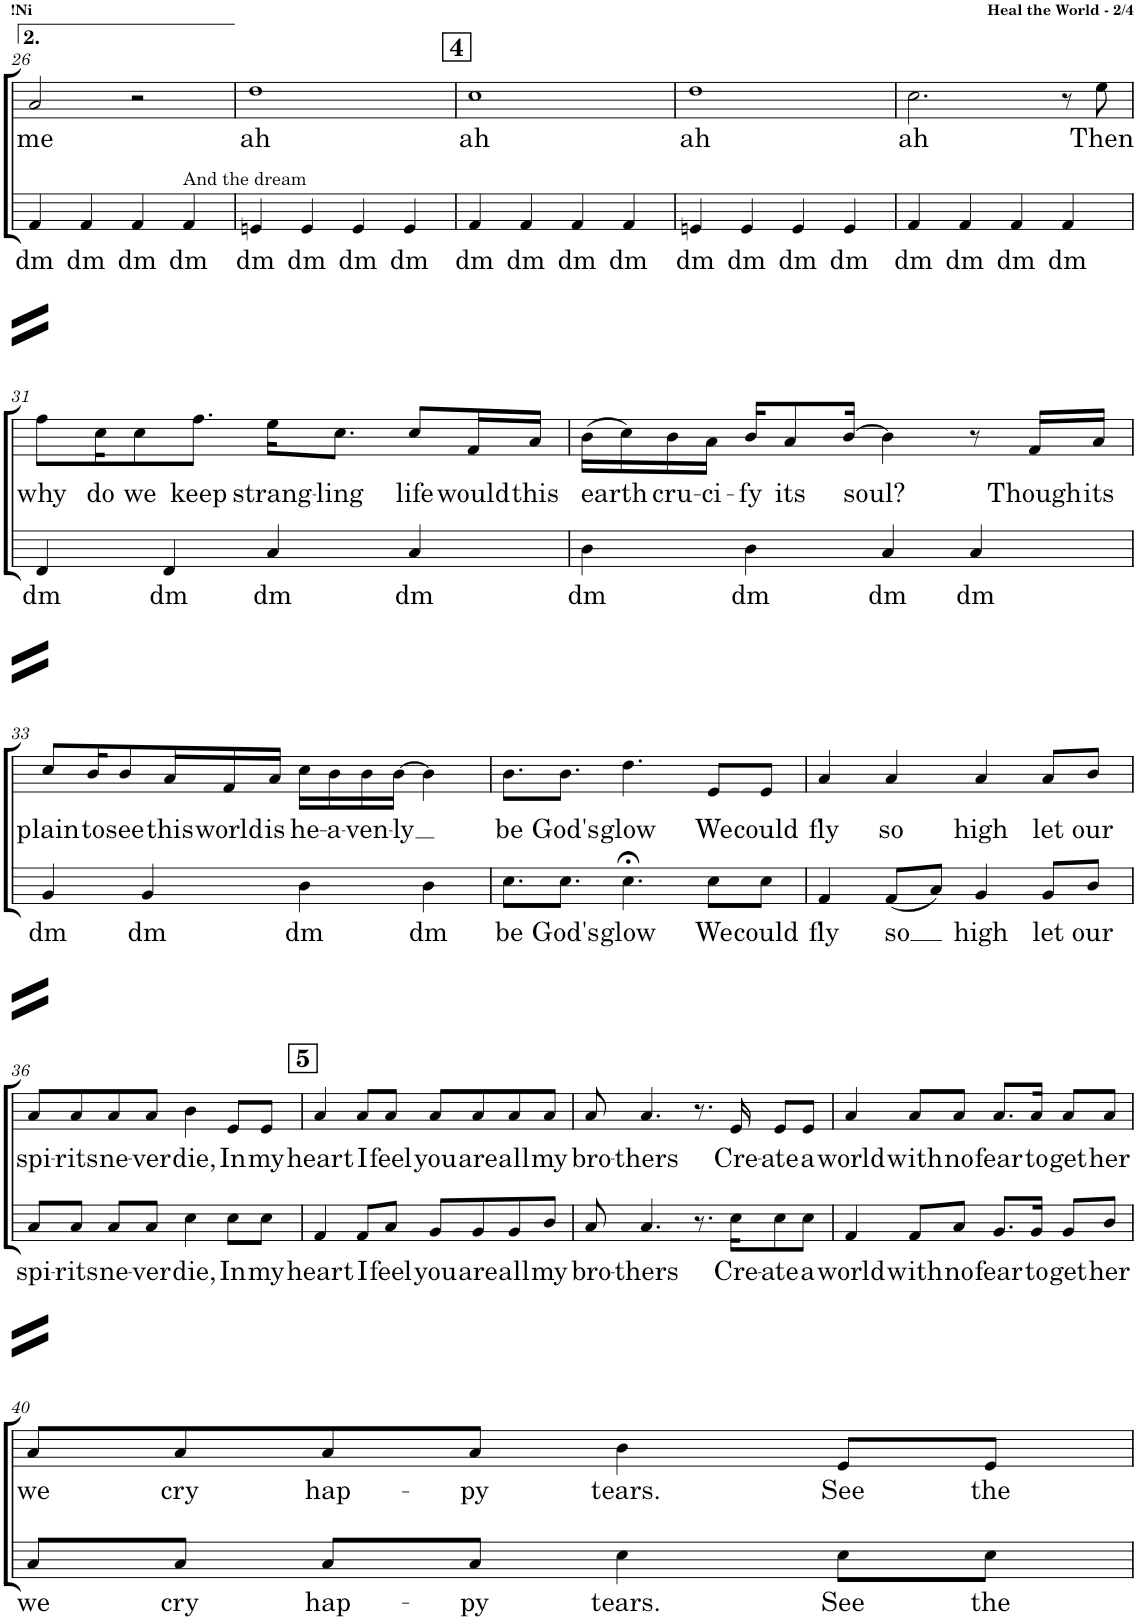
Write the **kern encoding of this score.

**kern	**text	**kern	**text
*part2	*part2	*part1	*part1
*staff2	*staff2	*staff1	*staff1
*I"Bass	*	*I"Tenor	*
!!LO:PB:g=z
*clefF4	*	*clefGv2	*
*k[f#c#g#]	*	*k[f#c#g#]	*
*M4/4	*	*M4/4	*
=26	=26	=26	=26
!	!LO:LY:b	!	!LO:LY:b
4AA/	dm	2A/	me
!	!LO:LY:b	!	!
4AA/	dm	.	.
!	!LO:LY:b	!	!
4AA/	dm	2r	.
!LO:TX:a:t=And the dream	!	!	!
!	!LO:LY:b	!	!
4AA/	dm	.	.
=27	=27	=27	=27
!	!LO:LY:b	!	!LO:LY:b
4GGn/	dm	1d	ah
!	!LO:LY:b	!	!
4GG/	dm	.	.
!	!LO:LY:b	!	!
4GG/	dm	.	.
!	!LO:LY:b	!	!
4GG/	dm	.	.
!!LO:REH:place=s1:a:B:cj:fs=14:t=4
=28	=28	=28	=28
!	!LO:LY:b	!	!LO:LY:b
4AA/	dm	1c#	ah
!	!LO:LY:b	!	!
4AA/	dm	.	.
!	!LO:LY:b	!	!
4AA/	dm	.	.
!	!LO:LY:b	!	!
4AA/	dm	.	.
=29	=29	=29	=29
!	!LO:LY:b	!	!LO:LY:b
4GGn/	dm	1d	ah
!	!LO:LY:b	!	!
4GG/	dm	.	.
!	!LO:LY:b	!	!
4GG/	dm	.	.
!	!LO:LY:b	!	!
4GG/	dm	.	.
=30	=30	=30	=30
!	!LO:LY:b	!	!LO:LY:b
4AA/	dm	2.c#\	ah
!	!LO:LY:b	!	!
4AA/	dm	.	.
!	!LO:LY:b	!	!
4AA/	dm	.	.
!	!LO:LY:b	!	!
4AA/	dm	8r	.
!	!	!	!LO:LY:b
.	.	8e\	Then
!!LO:LB:g=z
=31	=31	=31	=31
!	!LO:LY:b	!	!LO:LY:b
4FF#/	dm	8f#\L	why
!	!	!	!LO:LY:b
.	.	16c#\K	do
!	!	!	!LO:LY:b
.	.	8c#\	we
!	!LO:LY:b	!	!
4FF#/	dm	.	.
!	!	!	!LO:LY:b
.	.	8.f#\J	keep
!	!LO:LY:b	!	!LO:LY:b
4C#/	dm	16e\KL	strang-
!	!	!	!LO:LY:b
.	.	8.c#\J	-ling
!	!LO:LY:b	!	!LO:LY:b
4C#/	dm	8c#/L	life
!	!	!	!LO:LY:b
.	.	16F#/L	would
!	!	!	!LO:LY:b
.	.	16A/JJ	this
=32	=32	=32	=32
!	!LO:LY:b	!	!LO:LY:b
4D\	dm	(16B\LL	earth
.	.	16c#\)	.
!	!	!	!LO:LY:b
.	.	16B\	cru-
!	!	!	!LO:LY:b
.	.	16A\JJ	-ci-
!	!LO:LY:b	!	!LO:LY:b
4D\	dm	16B/KL	-fy
!	!	!	!LO:LY:b
.	.	8A/	its
!	!	!	!LO:LY:b
.	.	[16B/Jk	soul?
!	!LO:LY:b	!	!
4C#/	dm	4B\]	.
!	!LO:LY:b	!	!
4C#/	dm	8r	.
!	!	!	!LO:LY:b
.	.	16F#/LL	Though
!	!	!	!LO:LY:b
.	.	16A/JJ	its
!!LO:LB:g=z
=33	=33	=33	=33
!	!LO:LY:b	!	!LO:LY:b
4BB/	dm	8c#/L	plain
!	!	!	!LO:LY:b
.	.	16B/K	to
!	!	!	!LO:LY:b
.	.	8B/	see
!	!LO:LY:b	!	!
4BB/	dm	.	.
!	!	!	!LO:LY:b
.	.	16A/L	this
!	!	!	!LO:LY:b
.	.	16F#/	world
!	!	!	!LO:LY:b
.	.	16A/JJ	is
!	!LO:LY:b	!	!LO:LY:b
4D\	dm	16c#\LL	he-
!	!	!	!LO:LY:b
.	.	16B\	-a-
!	!	!	!LO:LY:b
.	.	16B\	-ven-
!	!	!	!LO:LY:b
.	.	[16B\JJ	-ly
!	!LO:LY:b	!	!
4D\	dm	4B\]	.
=34	=34	=34	=34
!	!LO:LY:b	!	!LO:LY:b
8.E\L	be	8.B\L	be
!	!LO:LY:b	!	!LO:LY:b
8.E\J	God's	8.B\J	God's
!	!LO:LY:b	!	!LO:LY:b
4.E;<\	glow	4.d\	glow
!	!LO:LY:b	!	!LO:LY:b
8E\L	We	8E/L	We
!	!LO:LY:b	!	!LO:LY:b
8E\J	could	8E/J	could
=35	=35	=35	=35
!	!LO:LY:b	!	!LO:LY:b
4AA/	fly	4A/	fly
!	!LO:LY:b	!	!LO:LY:b
(8AA/L	so	4A/	so
8C#/J)	.	.	.
!	!LO:LY:b	!	!LO:LY:b
4BB/	high	4A/	high
!	!LO:LY:b	!	!LO:LY:b
8BB/L	let	8A/L	let
!	!LO:LY:b	!	!LO:LY:b
8D/J	our	8B/J	our
!!LO:LB:g=z
=36	=36	=36	=36
!	!LO:LY:b	!	!LO:LY:b
8C#/L	spi-	8A/L	spi-
!	!LO:LY:b	!	!LO:LY:b
8C#/J	-rits	8A/	-rits
!	!LO:LY:b	!	!LO:LY:b
8C#/L	ne-	8A/	ne-
!	!LO:LY:b	!	!LO:LY:b
8C#/J	-ver	8A/J	-ver
!	!LO:LY:b	!	!LO:LY:b
4E\	die,	4B\	die,
!	!LO:LY:b	!	!LO:LY:b
8E\L	In	8E/L	In
!	!LO:LY:b	!	!LO:LY:b
8E\J	my	8E/J	my
!!LO:REH:place=s1:a:B:cj:fs=14:t=5
=37	=37	=37	=37
!	!LO:LY:b	!	!LO:LY:b
4AA/	heart	4A/	heart
!	!LO:LY:b	!	!LO:LY:b
8AA/L	I	8A/L	I
!	!LO:LY:b	!	!LO:LY:b
8C#/J	feel	8A/J	feel
!	!LO:LY:b	!	!LO:LY:b
8BB/L	you	8A/L	you
!	!LO:LY:b	!	!LO:LY:b
8BB/	are	8A/	are
!	!LO:LY:b	!	!LO:LY:b
8BB/	all	8A/	all
!	!LO:LY:b	!	!LO:LY:b
8D/J	my	8A/J	my
=38	=38	=38	=38
!	!LO:LY:b	!	!LO:LY:b
8C#/	bro-	8A/	bro-
!	!LO:LY:b	!	!LO:LY:b
4.C#/	-thers	4.A/	-thers
8.r	.	8.r	.
!	!LO:LY:b	!	!LO:LY:b
16E\KL	Cre-	16E/	Cre-
!	!LO:LY:b	!	!LO:LY:b
8E\	-ate	8E/L	-ate
!	!LO:LY:b	!	!LO:LY:b
8E\J	a	8E/J	a
=39	=39	=39	=39
!	!LO:LY:b	!	!LO:LY:b
4AA/	world	4A/	world
!	!LO:LY:b	!	!LO:LY:b
8AA/L	with	8A/L	with
!	!LO:LY:b	!	!LO:LY:b
8C#/J	no	8A/J	no
!	!LO:LY:b	!	!LO:LY:b
8.BB/L	fear	8.A/L	fear
!	!LO:LY:b	!	!LO:LY:b
16BB/Jk	to	16A/Jk	to
!	!LO:LY:b	!	!LO:LY:b
8BB/L	get	8A/L	get
!	!LO:LY:b	!	!LO:LY:b
8D/J	her	8A/J	her
!!LO:LB:g=z
=40	=40	=40	=40
!	!LO:LY:b	!	!LO:LY:b
8C#/L	we	8A/L	we
!	!LO:LY:b	!	!LO:LY:b
8C#/J	cry	8A/	cry
!	!LO:LY:b	!	!LO:LY:b
8C#/L	hap-	8A/	hap-
!	!LO:LY:b	!	!LO:LY:b
8C#/J	-py	8A/J	-py
!	!LO:LY:b	!	!LO:LY:b
4E\	tears.	4B\	tears.
!	!LO:LY:b	!	!LO:LY:b
8E\L	See	8E/L	See
!	!LO:LY:b	!	!LO:LY:b
8E\J	the	8E/J	the
=	=	=	=
*-	*-	*-	*-
